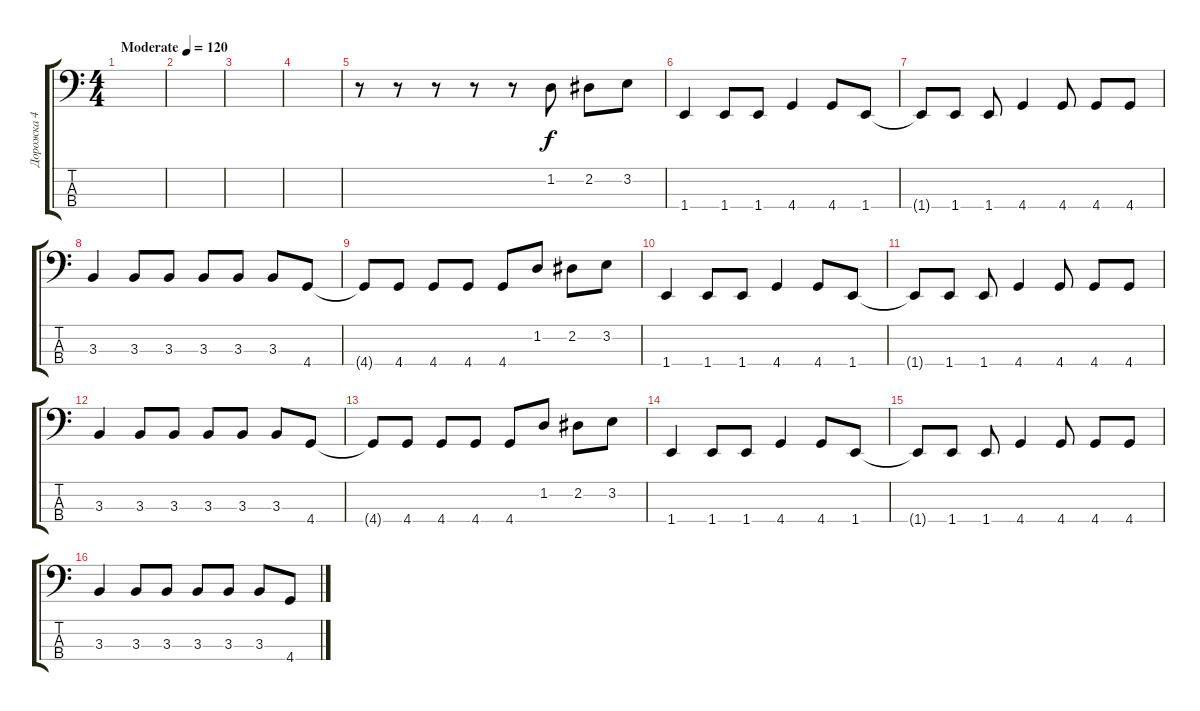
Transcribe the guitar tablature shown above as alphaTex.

\track ("Дорожка 4" "Дорожка 4") {instrument electricbassfinger}
\staff {score tabs}
\tuning (Gb2 Db2 Ab1 Eb1) {hide}
\ts (4 4)
\tempo (120 "Moderate")
\clef f4
\ks c
|
|
|
|
r.8 r.8 r.8 r.8 r.8 1.2.8 2.2.8 3.2.8 |
1.4.4 1.4.8 1.4.8 4.4.4 4.4.8 1.4.8 |
1.4{t}.8 1.4.8 1.4.8 4.4.4 4.4.8 4.4.8 4.4.8 |
3.3.4 3.3.8 3.3.8 3.3.8 3.3.8 3.3.8 4.4.8 |
4.4{t}.8 4.4.8 4.4.8 4.4.8 4.4.8 1.2.8 2.2.8 3.2.8 |
1.4.4 1.4.8 1.4.8 4.4.4 4.4.8 1.4.8 |
1.4{t}.8 1.4.8 1.4.8 4.4.4 4.4.8 4.4.8 4.4.8 |
3.3.4 3.3.8 3.3.8 3.3.8 3.3.8 3.3.8 4.4.8 |
4.4{t}.8 4.4.8 4.4.8 4.4.8 4.4.8 1.2.8 2.2.8 3.2.8 |
1.4.4 1.4.8 1.4.8 4.4.4 4.4.8 1.4.8 |
1.4{t}.8 1.4.8 1.4.8 4.4.4 4.4.8 4.4.8 4.4.8 |
3.3.4 3.3.8 3.3.8 3.3.8 3.3.8 3.3.8 4.4.8
